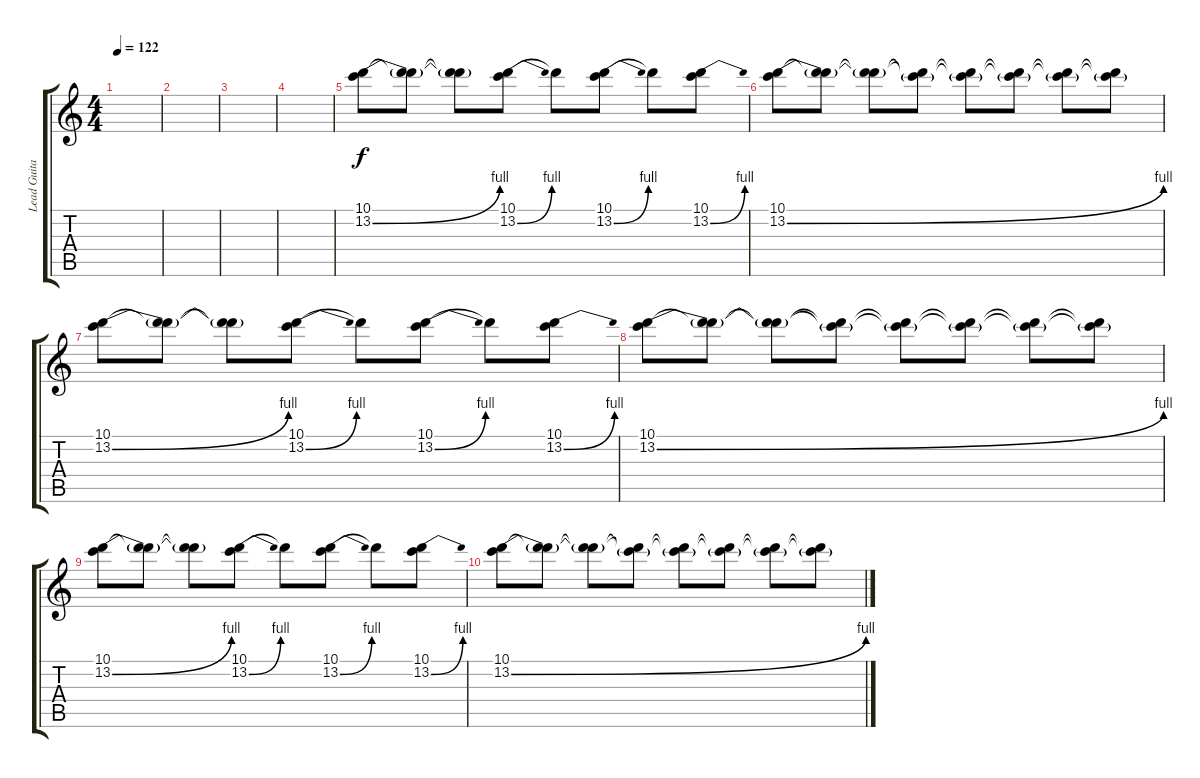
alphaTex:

\track ("Lead Guitar solo" "Lead Guita") {instrument overdrivenguitar}
\staff {score tabs}
\tuning (E4 B3 G3 D3 A2 E2) {hide}
\ts (4 4)
\tempo 122
\clef g2
\ks c
|
|
|
|
(10.1 13.2{be (bend 0 0 60 4)}).8{volume 14 balance 13} (10.1{t} 13.2{t}).8 (10.1{t} 13.2{t}).8 (10.1 13.2{be (bend 0 0 60 4)}).8 10.1{t}.8 (10.1 13.2{be (bend 0 0 60 4)}).8 10.1{t}.8 (10.1 13.2{be (bend 0 0 60 4)}).8 |
(10.1 13.2{be (bend 0 0 60 4)}).8 (10.1{t} 13.2{t}).8 (10.1{t} 13.2{t}).8 (10.1{t} 13.2{t}).8 (10.1{t} 13.2{t}).8 (10.1{t} 13.2{t}).8 (10.1{t} 13.2{t}).8 (10.1{t} 13.2{t}).8 |
(10.1 13.2{be (bend 0 0 60 4)}).8 (10.1{t} 13.2{t}).8 (10.1{t} 13.2{t}).8 (10.1 13.2{be (bend 0 0 60 4)}).8 10.1{t}.8 (10.1 13.2{be (bend 0 0 60 4)}).8 10.1{t}.8 (10.1 13.2{be (bend 0 0 60 4)}).8 |
(10.1 13.2{be (bend 0 0 60 4)}).8 (10.1{t} 13.2{t}).8 (10.1{t} 13.2{t}).8 (10.1{t} 13.2{t}).8 (10.1{t} 13.2{t}).8 (10.1{t} 13.2{t}).8 (10.1{t} 13.2{t}).8 (10.1{t} 13.2{t}).8 |
(10.1 13.2{be (bend 0 0 60 4)}).8 (10.1{t} 13.2{t}).8 (10.1{t} 13.2{t}).8 (10.1 13.2{be (bend 0 0 60 4)}).8 10.1{t}.8 (10.1 13.2{be (bend 0 0 60 4)}).8 10.1{t}.8 (10.1 13.2{be (bend 0 0 60 4)}).8 |
(10.1 13.2{be (bend 0 0 60 4)}).8 (10.1{t} 13.2{t}).8 (10.1{t} 13.2{t}).8 (10.1{t} 13.2{t}).8 (10.1{t} 13.2{t}).8 (10.1{t} 13.2{t}).8 (10.1{t} 13.2{t}).8 (10.1{t} 13.2{t}).8
